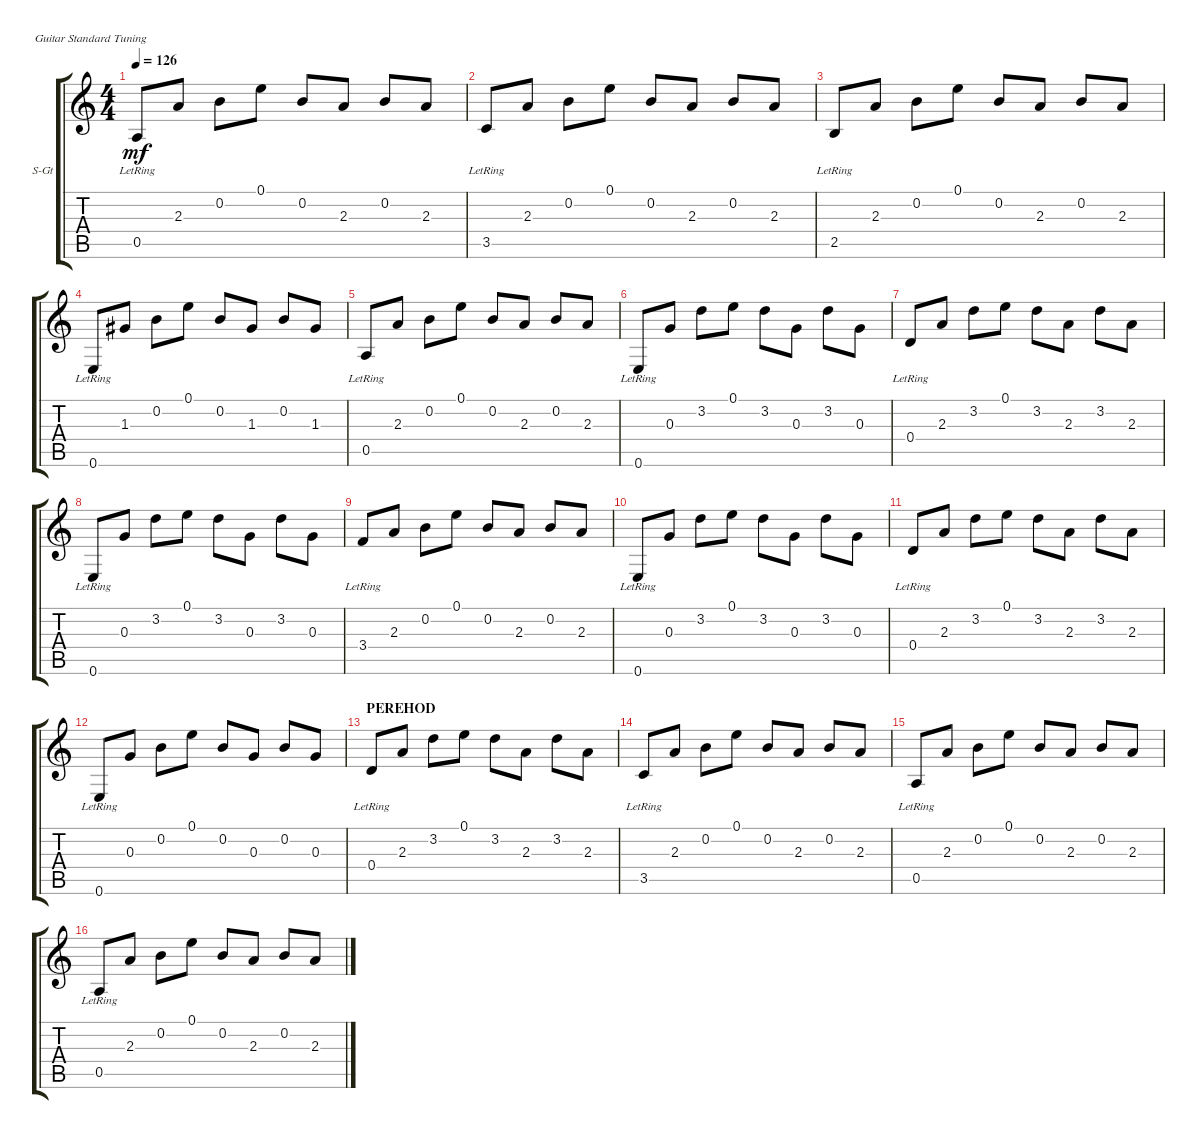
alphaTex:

\defaultSystemsLayout 4
\bracketExtendMode groupsimilarinstruments
\firstSystemTrackNameOrientation horizontal
\otherSystemsTrackNameOrientation horizontal
\track ("Steel Guitar" "S-Gt") {instrument acousticguitarsteel}
\staff {score tabs}
\tuning (E4 B3 G3 D3 A2 E2)
\ts (4 4)
\tempo 126
\clef g2
\ks aminor
0.5{lr}.8{dy mf} 2.3.8 0.2.8 0.1.8 0.2.8 2.3.8 0.2.8 2.3.8 |
3.5{lr}.8 2.3.8 0.2.8 0.1.8 0.2.8 2.3.8 0.2.8 2.3.8 |
2.5{lr}.8 2.3.8 0.2.8 0.1.8 0.2.8 2.3.8 0.2.8 2.3.8 |
0.6{lr}.8 1.3.8 0.2.8 0.1.8 0.2.8 1.3.8 0.2.8 1.3.8 |
0.5{lr}.8 2.3.8 0.2.8 0.1.8 0.2.8 2.3.8 0.2.8 2.3.8 |
0.6{lr}.8 0.3.8 3.2.8 0.1.8 3.2.8 0.3.8 3.2.8 0.3.8 |
0.4{lr}.8 2.3.8 3.2.8 0.1.8 3.2.8 2.3.8 3.2.8 2.3.8 |
0.6{lr}.8 0.3.8 3.2.8 0.1.8 3.2.8 0.3.8 3.2.8 0.3.8 |
3.4{lr}.8 2.3.8 0.2.8 0.1.8 0.2.8 2.3.8 0.2.8 2.3.8 |
0.6{lr}.8 0.3.8 3.2.8 0.1.8 3.2.8 0.3.8 3.2.8 0.3.8 |
0.4{lr}.8 2.3.8 3.2.8 0.1.8 3.2.8 2.3.8 3.2.8 2.3.8 |
0.6{lr}.8 0.3.8 0.2.8 0.1.8 0.2.8 0.3.8 0.2.8 0.3.8 |
\section ("" "PEREHOD")
0.4{lr}.8 2.3.8 3.2.8 0.1.8 3.2.8 2.3.8 3.2.8 2.3.8 |
3.5{lr}.8 2.3.8 0.2.8 0.1.8 0.2.8 2.3.8 0.2.8 2.3.8 |
0.5{lr}.8 2.3.8 0.2.8 0.1.8 0.2.8 2.3.8 0.2.8 2.3.8 |
0.5{lr}.8 2.3.8 0.2.8 0.1.8 0.2.8 2.3.8 0.2.8 2.3.8
